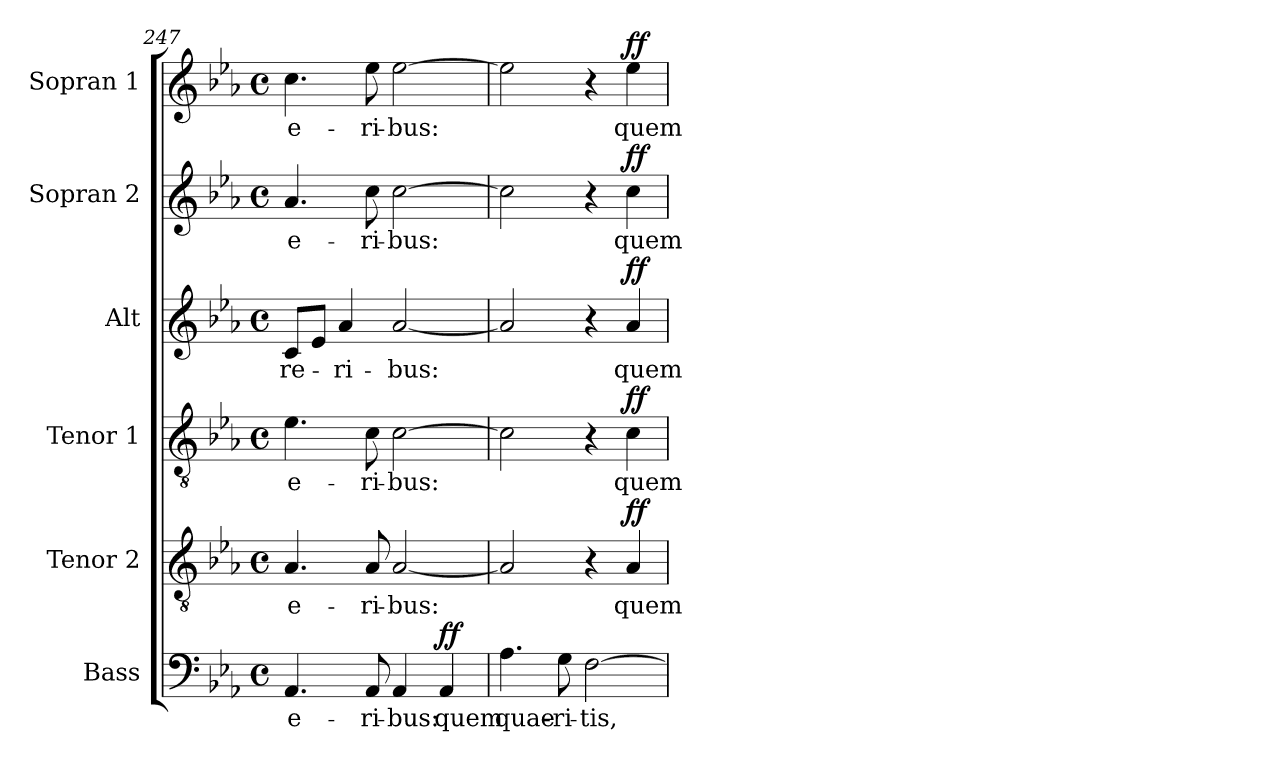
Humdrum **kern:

**kern	**text	**dynam	**kern	**text	**dynam	**kern	**text	**dynam	**kern	**text	**dynam	**kern	**text	**dynam	**kern	**text	**dynam
*part6	*part6	*part6	*part5	*part5	*part5	*part4	*part4	*part4	*part3	*part3	*part3	*part2	*part2	*part2	*part1	*part1	*part1
*staff6	*staff6	*staff6	*staff5	*staff5	*staff5	*staff4	*staff4	*staff4	*staff3	*staff3	*staff3	*staff2	*staff2	*staff2	*staff1	*staff1	*staff1
*I"Bass	*	*	*I"Tenor 2	*	*	*I"Tenor 1	*	*	*I"Alt	*	*	*I"Sopran 2	*	*	*I"Sopran 1	*	*
*I'B.	*	*	*I'T. 2	*	*	*I'T. 1	*	*	*I'A.	*	*	*I'S. 2	*	*	*I'S. 1	*	*
*clefF4	*	*	*clefGv2	*	*	*clefGv2	*	*	*clefG2	*	*	*clefG2	*	*	*clefG2	*	*
*k[b-e-a-]	*	*	*k[b-e-a-]	*	*	*k[b-e-a-]	*	*	*k[b-e-a-]	*	*	*k[b-e-a-]	*	*	*k[b-e-a-]	*	*
*E-:	*	*	*E-:	*	*	*E-:	*	*	*E-:	*	*	*E-:	*	*	*E-:	*	*
*M4/4	*	*	*M4/4	*	*	*M4/4	*	*	*M4/4	*	*	*M4/4	*	*	*M4/4	*	*
*met(c)	*	*	*met(c)	*	*	*met(c)	*	*	*met(c)	*	*	*met(c)	*	*	*met(c)	*	*
=247	=247	=247	=247	=247	=247	=247	=247	=247	=247	=247	=247	=247	=247	=247	=247	=247	=247
!	!LO:LY:b	!	!	!LO:LY:b	!	!	!LO:LY:b	!	!	!LO:LY:b	!	!	!LO:LY:b	!	!	!LO:LY:b	!
4.AA-/	-e-	.	4.A-/	-e-	.	4.e-\	-e-	.	8c/L	-re-	.	4.a-/	-e-	.	4.cc\	-e-	.
.	.	.	.	.	.	.	.	.	8e-/J	.	.	.	.	.	.	.	.
!	!	!	!	!	!	!	!	!	!	!LO:LY:b	!	!	!	!	!	!	!
.	.	.	.	.	.	.	.	.	4a-/	-ri-	.	.	.	.	.	.	.
!	!LO:LY:b	!	!	!LO:LY:b	!	!	!LO:LY:b	!	!	!	!	!	!LO:LY:b	!	!	!LO:LY:b	!
8AA-/	-ri-	.	8A-/	-ri-	.	8c\	-ri-	.	.	.	.	8cc\	-ri-	.	8ee-\	-ri-	.
!	!LO:LY:b	!	!	!LO:LY:b	!	!	!LO:LY:b	!	!	!LO:LY:b	!	!	!LO:LY:b	!	!	!LO:LY:b	!
4AA-/	-bus:	.	[2A-/	-bus:	.	[2c\	-bus:	.	[2a-/	-bus:	.	[2cc\	-bus:	.	[2ee-\	-bus:	.
!	!LO:LY:b	!LO:DY:a	!	!	!	!	!	!	!	!	!	!	!	!	!	!	!
4AA-/	quem	ff	.	.	.	.	.	.	.	.	.	.	.	.	.	.	.
=248	=248	=248	=248	=248	=248	=248	=248	=248	=248	=248	=248	=248	=248	=248	=248	=248	=248
!	!LO:LY:b	!	!	!	!	!	!	!	!	!	!	!	!	!	!	!	!
4.A-\	quae-	.	2A-/]	.	.	2c\]	.	.	2a-/]	.	.	2cc\]	.	.	2ee-\]	.	.
!	!LO:LY:b	!	!	!	!	!	!	!	!	!	!	!	!	!	!	!	!
8G\	-ri-	.	.	.	.	.	.	.	.	.	.	.	.	.	.	.	.
!	!LO:LY:b	!	!	!	!	!	!	!	!	!	!	!	!	!	!	!	!
[2F\	-tis,	.	4r	.	.	4r	.	.	4r	.	.	4r	.	.	4r	.	.
!	!	!	!	!LO:LY:b	!LO:DY:a	!	!LO:LY:b	!LO:DY:a	!	!LO:LY:b	!LO:DY:a	!	!LO:LY:b	!LO:DY:a	!	!LO:LY:b	!LO:DY:a
.	.	.	4A-/	quem	ff	4c\	quem	ff	4a-/	quem	ff	4cc\	quem	ff	4ee-\	quem	ff
=	=	=	=	=	=	=	=	=	=	=	=	=	=	=	=	=	=
*-	*-	*-	*-	*-	*-	*-	*-	*-	*-	*-	*-	*-	*-	*-	*-	*-	*-
